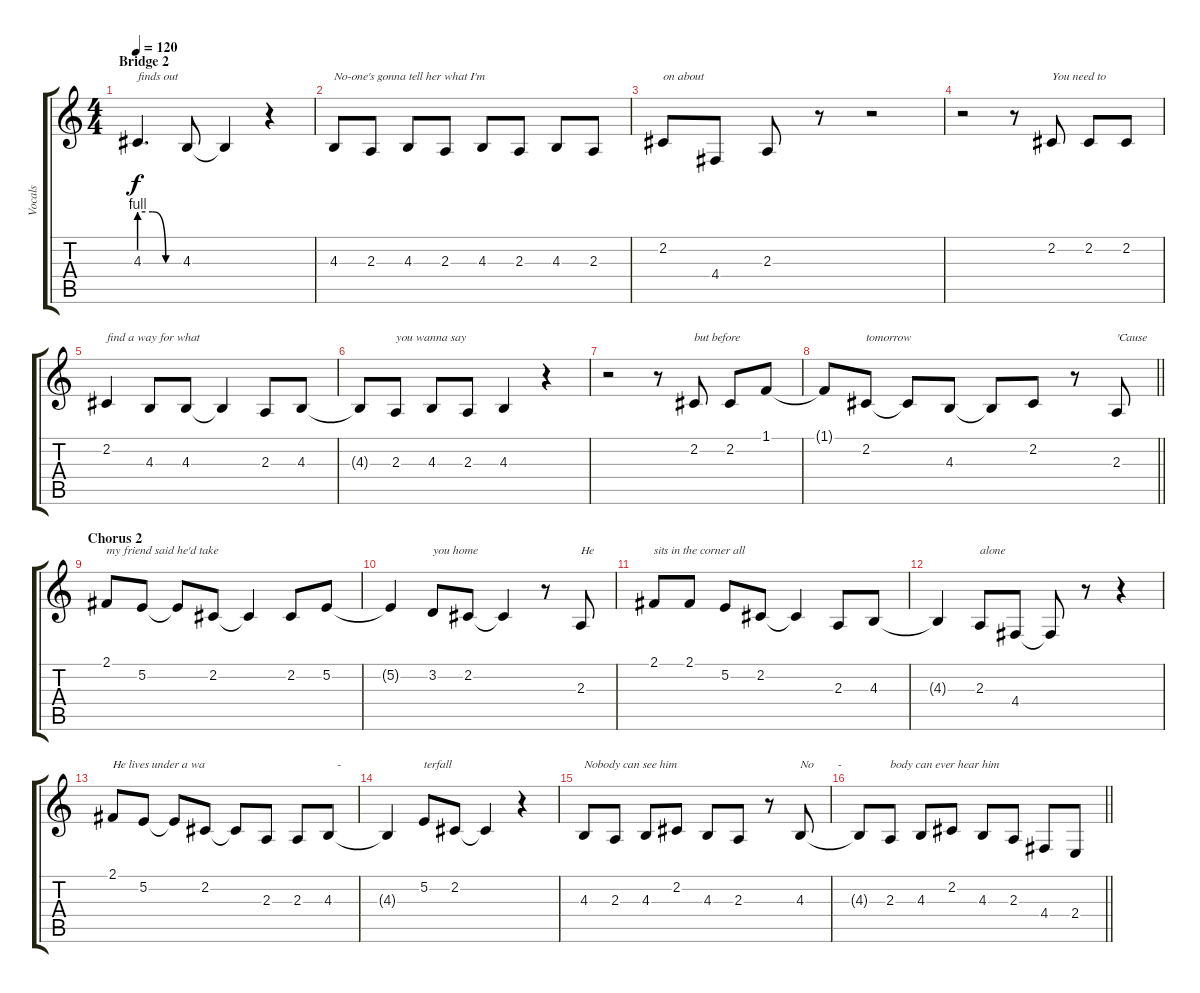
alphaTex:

\track ("Vocals" "Vocals") {instrument tenorsax}
\staff {score tabs}
\tuning (E4 B3 G3 D3 A2 E2) {hide}
\ts (4 4)
\section ("" "Bridge 2")
\tempo 120
\clef g2
\ks c
4.3{be (custom 0 4 20 4 40 0 60 0)}.4{d txt "finds out" dy f} 4.3.8 4.3{t}.4 r.4 |
4.3.8{txt "No-one's gonna tell her what I'm"} 2.3.8 4.3.8 2.3.8 4.3.8 2.3.8 4.3.8 2.3.8 |
2.2.8{txt "on about"} 4.4.8 2.3.8 r.8 r.2 |
r.2 r.8 2.2.8{txt "You need to"} 2.2.8 2.2.8 |
2.2.4{txt "find a way for what"} 4.3.8 4.3.8 4.3{t}.4 2.3.8 4.3.8 |
4.3{t}.8 2.3.8{txt "you wanna say"} 4.3.8 2.3.8 4.3.4 r.4 |
r.2 r.8 2.2.8{txt "but before"} 2.2.8 1.1.8 |
\barLineRight lightlight
1.1{t}.8 2.2.8{txt "tomorrow"} 2.2{t}.8 4.3.8 4.3{t}.8 2.2.8 r.8 2.3.8{txt "'Cause"} |
\section ("" "Chorus 2")
2.1.8{txt "my friend said he'd take"} 5.2.8 5.2{t}.8 2.2.8 2.2{t}.4 2.2.8 5.2.8 |
5.2{t}.4 3.2.8{txt "you home"} 2.2.8 2.2{t}.4 r.8 2.3.8{txt "He"} |
2.1.8{txt "sits in the corner all"} 2.1.8 5.2.8 2.2.8 2.2{t}.4 2.3.8 4.3.8 |
4.3{t}.4 2.3.8{txt "alone"} 4.4.8 4.4{t}.8 r.8 r.4 |
2.1.8{txt "He lives under a wa"} 5.2.8 5.2{t}.8 2.2.8 2.2{t}.8 2.3.8 2.3.8 4.3.8{txt "   -"} |
4.3{t}.4 5.2.8{txt "terfall"} 2.2.8 2.2{t}.4 r.4 |
4.3.8{txt "Nobody can see him"} 2.3.8 4.3.8 2.2.8 4.3.8 2.3.8 r.8 4.3.8{txt "No        -"} |
\barLineRight lightlight
4.3{t}.8 2.3.8{txt "body can ever hear him"} 4.3.8 2.2.8 4.3.8 2.3.8 4.4.8 2.4.8
